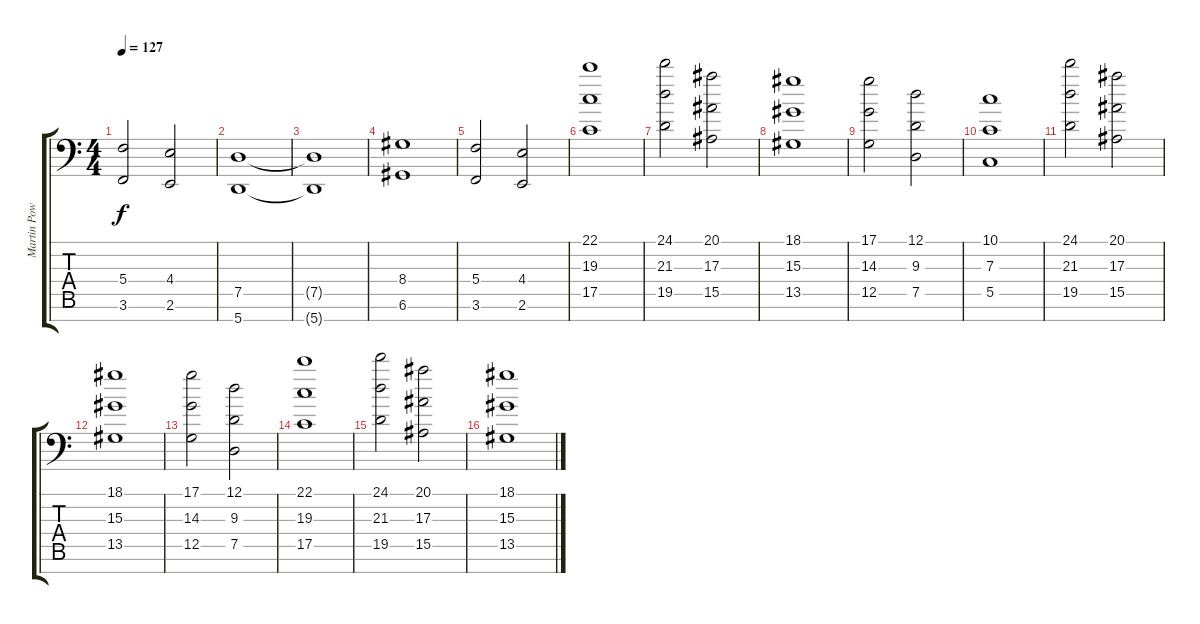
\track ("Martin Powell - Strings" "Martin Pow") {instrument stringensemble1}
\staff {score tabs}
\tuning (D4 A3 F3 C3 G2 D2 A1) {hide}
\ts (4 4)
\tempo 127
\clef f4
\ks c
(5.4 3.6).2{dy f} (4.4 2.6).2 |
(7.5 5.7).1 |
(7.5{t} 5.7{t}).1 |
(8.4 6.6).1 |
(5.4 3.6).2 (4.4 2.6).2 |
(22.1 19.3 17.5).1 |
(24.1 21.3 19.5).2 (20.1 17.3 15.5).2 |
(18.1 15.3 13.5).1 |
(17.1 14.3 12.5).2 (12.1 9.3 7.5).2 |
(10.1 7.3 5.5).1 |
(24.1 21.3 19.5).2 (20.1 17.3 15.5).2 |
(18.1 15.3 13.5).1 |
(17.1 14.3 12.5).2 (12.1 9.3 7.5).2 |
(22.1 19.3 17.5).1 |
(24.1 21.3 19.5).2 (20.1 17.3 15.5).2 |
(18.1 15.3 13.5).1
